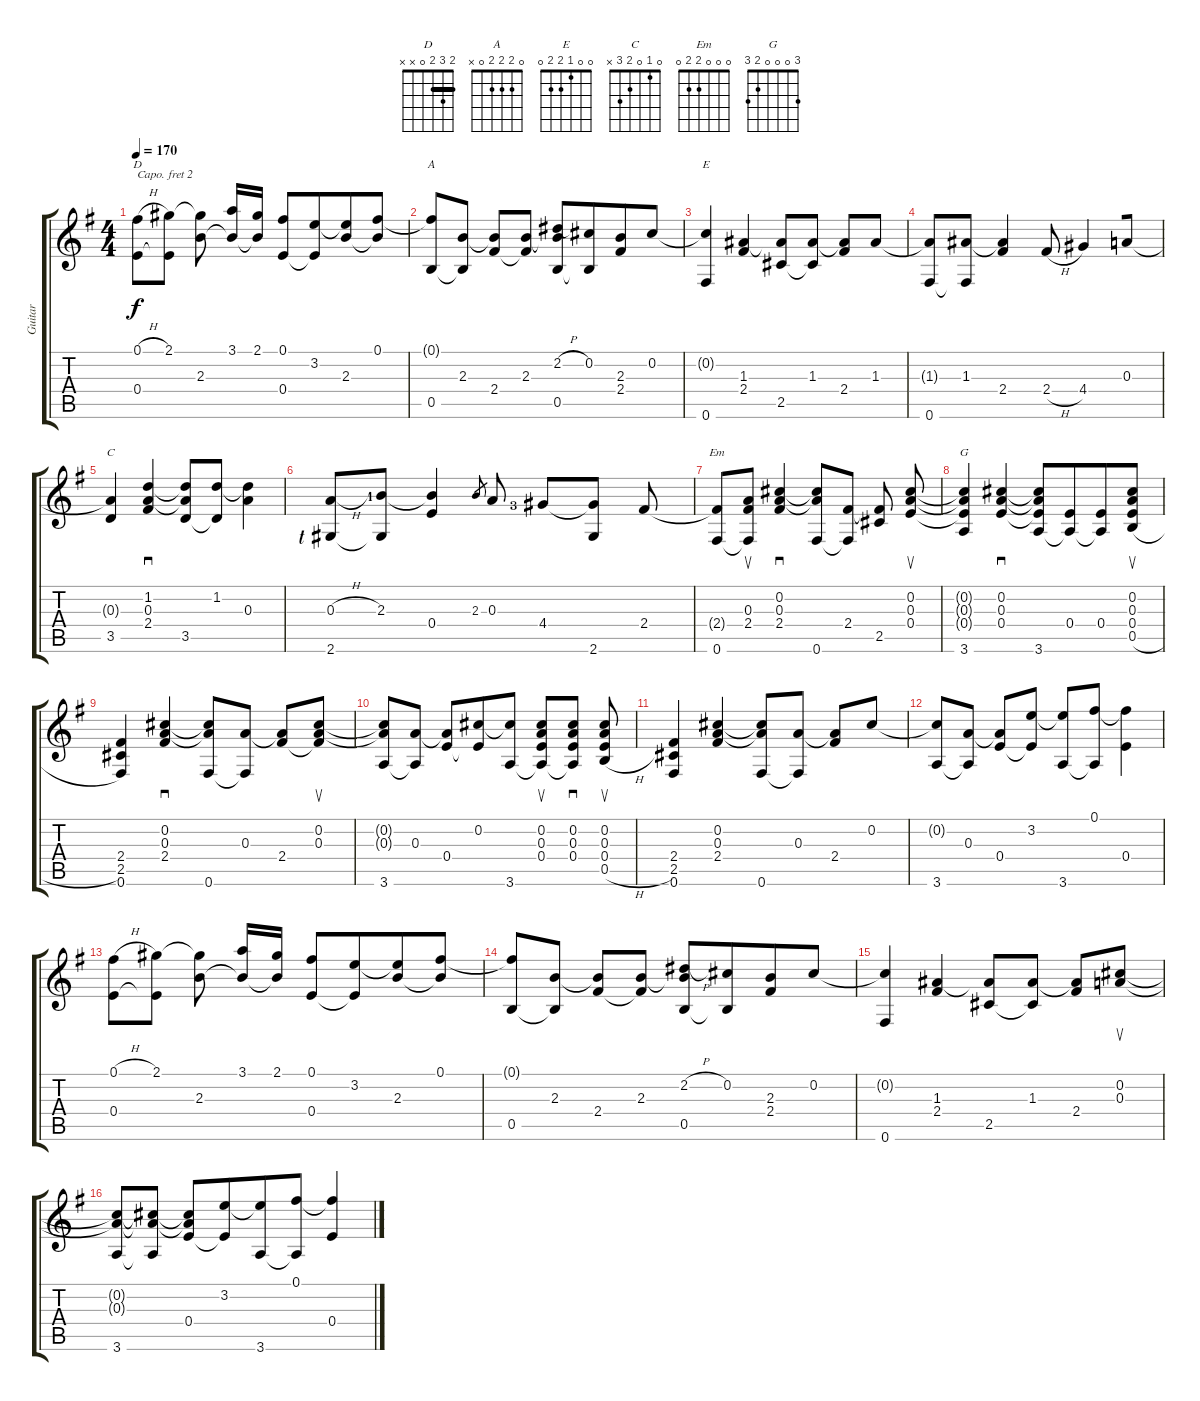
\track ("Guitar" "Guitar") {instrument acousticguitarsteel}
\staff {score tabs}
\capo 2
\tuning (E4 B3 G3 D3 A2 E2) {hide}
\chord ("D" 2 3 2 0 x x) {barre 2}
\chord ("A" 0 2 2 2 0 x)
\chord ("E" 0 0 1 2 2 0)
\chord ("C" 0 1 0 2 3 x)
\chord ("Em" 0 0 0 2 2 0)
\chord ("G" 3 0 0 0 2 3)
\ts (4 4)
\tempo 170
\clef g2
\ks g
(0.1{h} 0.4).8{ch "D" dy f beam merge} (2.1 0.4{t}).8 (2.1{t} 2.3).8{beam split} (3.1 2.3{t}).16{beam Up} (2.1 2.3{t}).16{beam Up} (0.1 0.4).8{beam merge} (3.2 0.4{t}).8{beam merge} (3.2{t} 2.3).8{beam Up} (0.1 2.3{t}).8{beam Up} |
(0.1{t} 0.5).8{ch "A" beam merge} (2.3 0.5{t}).8 (2.3{t} 2.4).8 (2.3 2.4{t}).8 (2.2{h} 2.3{t} 0.5).8{beam merge} (0.2 0.5{t}).8{beam merge} (2.3 2.4).8 0.2.8 |
(0.2{t} 0.6).4{ch "E"} (1.3 2.4).4{beam merge} (1.3{t} 2.5).8 (1.3 2.5{t}).8 (1.3{t} 2.4).8{beam merge} 1.3.8 |
(1.3{t} 0.6).8 (1.3 0.6{t}).8 (1.3{t} 2.4).4 2.4{h}.8 4.4.4{beam merge} 0.3.8 |
(0.3{t} 3.5).4{ch "C"} (1.2 0.3 2.4).4{sd} (1.2{t} 0.3{t} 3.5).8{beam merge} (1.2 3.5{t}).8 (1.2{t} 0.3).4 |
(0.3{h} 2.6{lf 1}).8 (2.3{lf 2} 2.6{t}).8 (2.3{t} 0.4).4 2.3.8{gr} 0.3.8{beam split} 4.4{lf 4}.8{beam merge} (4.4{t} 2.6).8{beam split} 2.4.8 |
(2.4{t} 0.6).8{ch "Em"} (0.3 2.4 0.6{t}).8{su beam merge} (0.2 0.3 2.4).4{sd} (0.2{t} 0.3{t} 0.6).8 (2.4 0.6{t}).8 (2.4{t} 2.5).8{beam split} (0.2 0.3 0.4).8{su} |
(0.2{t} 0.3{t} 0.4{t} 3.6).4{ch "G" beam merge} (0.2 0.3 0.4).4{sd} (0.2{t} 0.3{t} 0.4{t} 3.6).8{beam merge} (0.4 3.6{t}).8{beam merge} (0.4 3.6{t}).8 (0.2 0.3 0.4 0.5{h}).8{su} |
(2.4 2.5 0.6).4 (0.2 0.3 2.4).4{sd} (0.2{t} 0.3{t} 0.6).8{beam merge} (0.3 0.6{t}).8 (0.3{t} 2.4).8{beam merge} (0.2 0.3 2.4{t}).8{su} |
(0.2{t} 0.3{t} 3.6).8 (0.3 3.6{t}).8 (0.3{t} 0.4).8{beam merge} (0.2 0.4{t}).8{beam merge} (0.2{t} 3.6).8{beam split} (0.2 0.3 0.4 3.6{t}).8{su beam merge} (0.2 0.3 0.4 3.6{t}).8{sd beam split} (0.2 0.3 0.4 0.5{h}).8{su} |
(2.4 2.5 0.6).4{beam merge} (0.2 0.3 2.4).4{beam merge} (0.2{t} 0.3{t} 0.6).8 (0.3 0.6{t}).8 (0.3{t} 2.4).8 0.2.8 |
(0.2{t} 3.6).8{beam merge} (0.3 3.6{t}).8 (0.3{t} 0.4).8 (3.2 0.4{t}).8 (3.2{t} 3.6).8{beam merge} (0.1 3.6{t}).8 (0.1{t} 0.4).4 |
(0.1{h} 0.4).8{beam merge} (2.1 0.4{t}).8 (2.1{t} 2.3).8{beam split} (3.1 2.3{t}).16{beam Up} (2.1 2.3{t}).16{beam Up} (0.1 0.4).8{beam merge} (3.2 0.4{t}).8{beam merge} (3.2{t} 2.3).8{beam Up} (0.1 2.3{t}).8{beam Up} |
(0.1{t} 0.5).8{beam merge} (2.3 0.5{t}).8 (2.3{t} 2.4).8 (2.3 2.4{t}).8 (2.2{h} 2.3{t} 0.5).8{beam merge} (0.2 0.5{t}).8{beam merge} (2.3 2.4).8 0.2.8 |
(0.2{t} 0.6).4 (1.3 2.4).4{beam merge} (1.3{t} 2.5).8 (1.3 2.5{t}).8 (1.3{t} 2.4).8{beam merge} (0.2 0.3).8{su} |
(0.2{t} 0.3{t} 3.6).8{beam merge} (0.2{t} 0.3{t} 3.6{t}).8 (0.2{t} 0.3{t} 0.4).8{beam merge} (3.2 0.4{t}).8{beam merge} (3.2{t} 3.6).8{beam merge} (0.1 3.6{t}).8{beam merge} (0.1{t} 0.4).4
